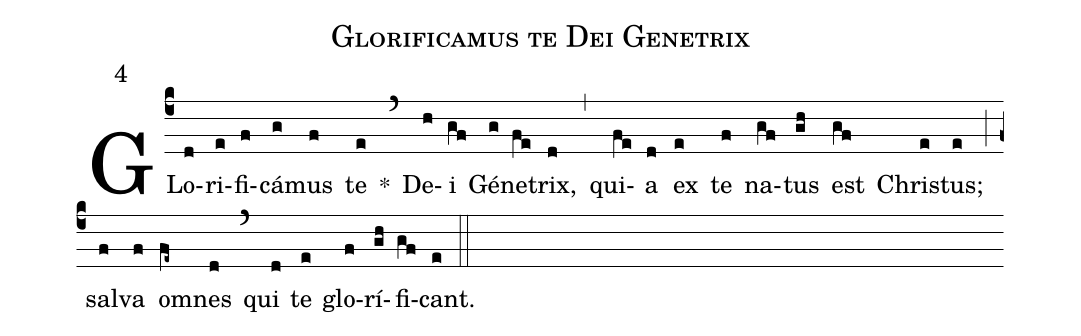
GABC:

name: Glorificamus te Dei Genetrix;
mode: 4;
%%
(c4)
GLo(d)ri(e)fi(f)cá(g)mus(f) te(e) *(`)
De(h)i(gf) Gé(g)ne(fe)trix,(d) (,)
qui(fe)a(d) ex(e) te(f) na(gf)tus(gh) est(gf) Chri(e)stus;(e) (;)
sal(f)va(f) om(fe~)nes(d) (`)
qui(d) te(e) glo(f)rí(gh)fi(gf)cant.(e) (::)
